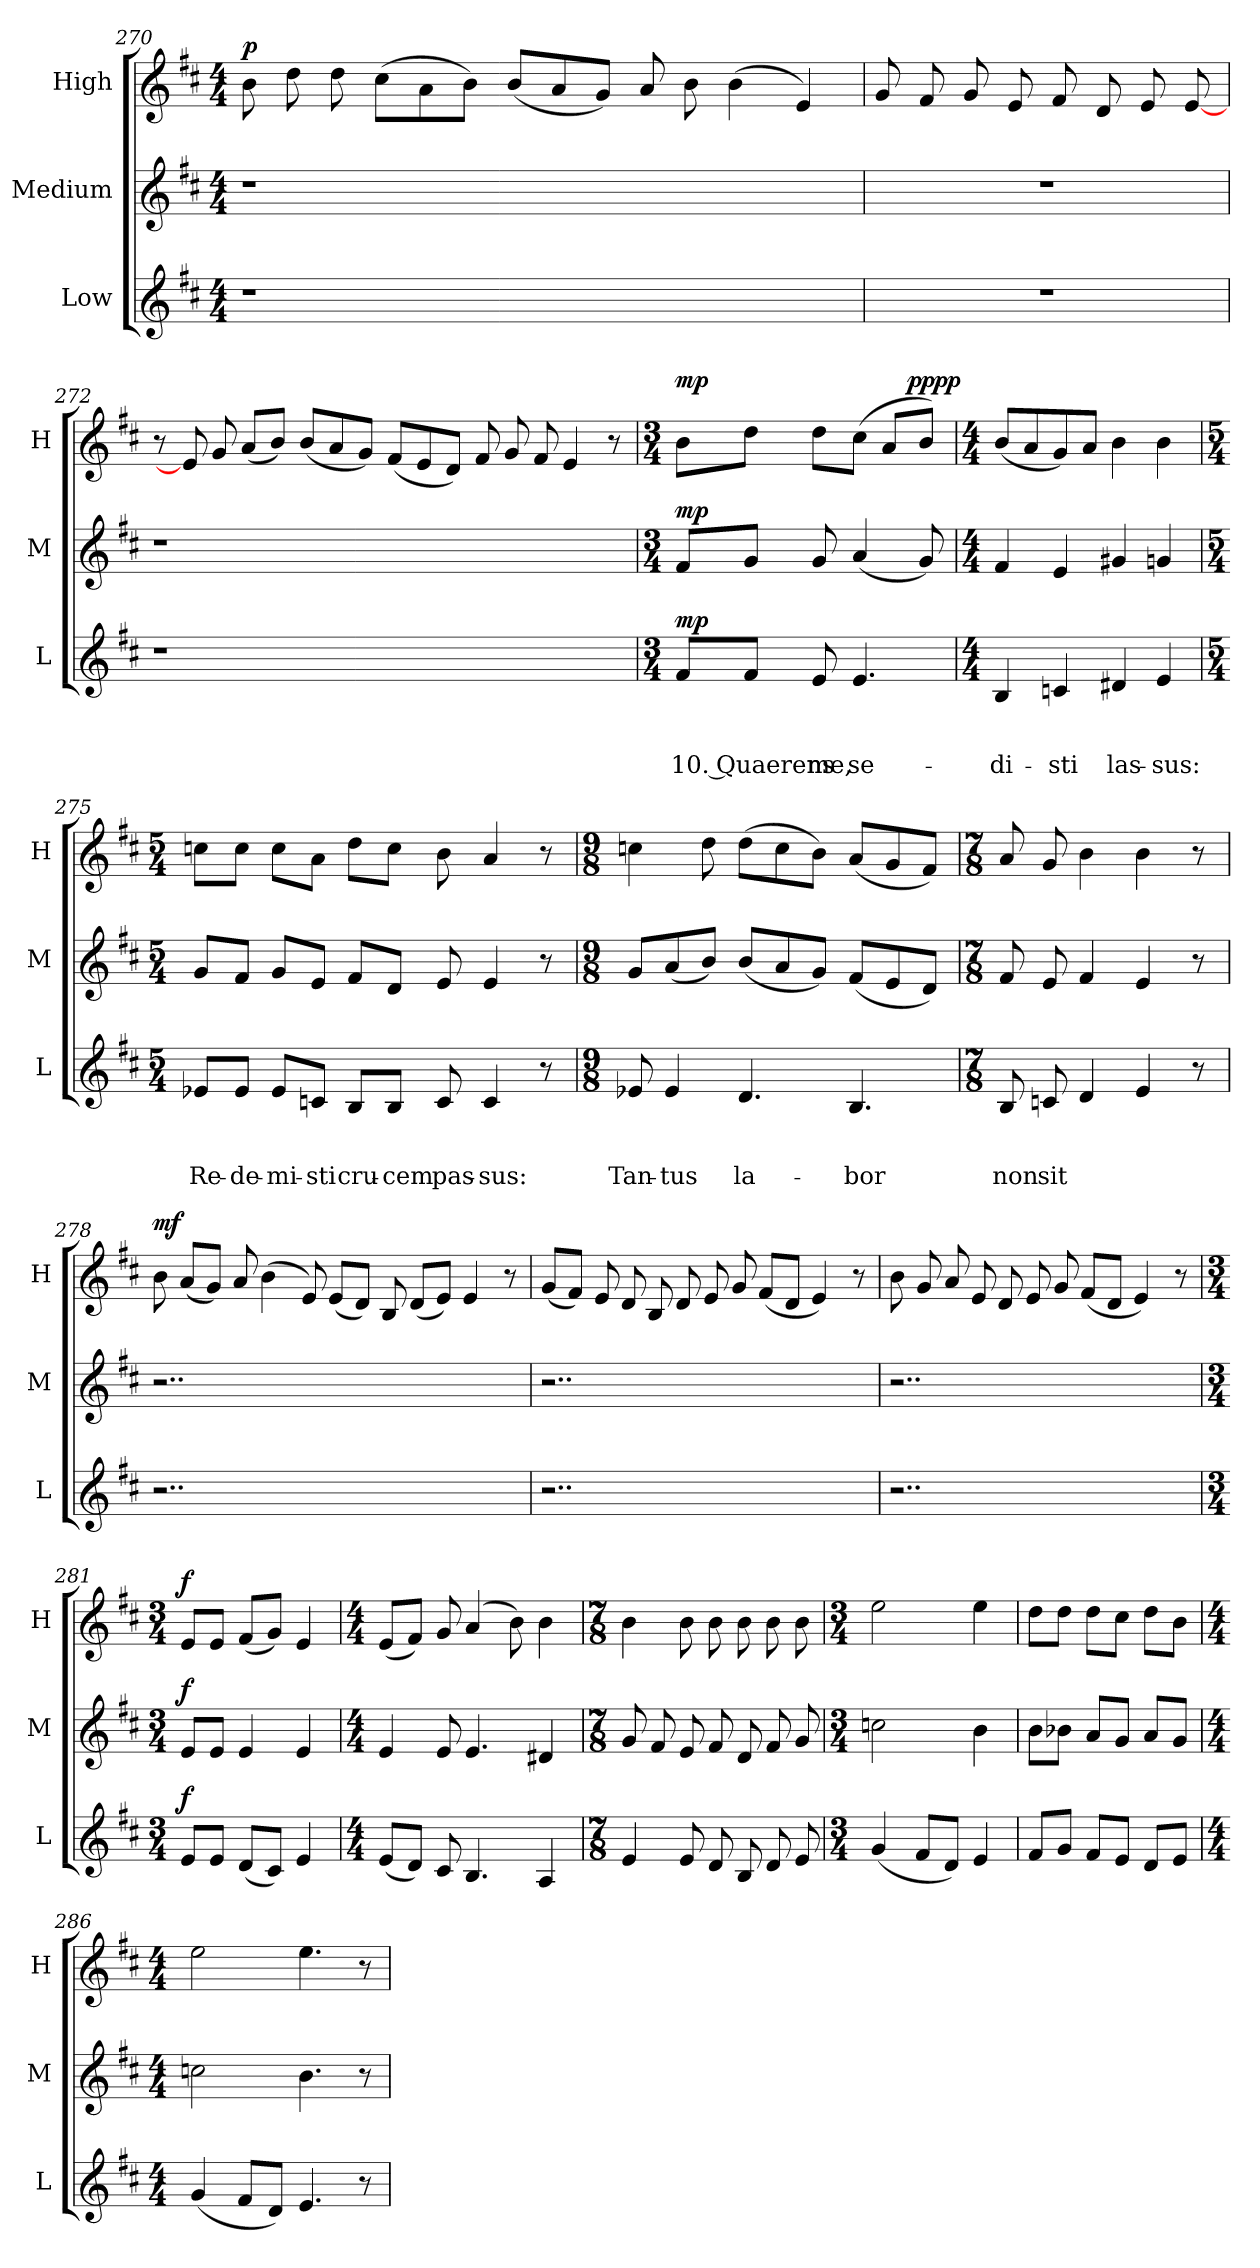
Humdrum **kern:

**kern	**text	**text	**text	**dynam	**kern	**dynam	**kern	**dynam
*part3	*part3	*part3	*part3	*part3	*part2	*part2	*part1	*part1
*staff3	*staff3	*staff3	*staff3	*staff3	*staff2	*staff2	*staff1	*staff1
*I"Low	*	*	*	*	*I"Medium	*	*I"High	*
*I'L	*	*	*	*	*I'M	*	*I'H	*
!!LO:LB:g=z
*clefG2	*	*	*	*	*clefG2	*	*clefG2	*
*k[f#c#]	*	*	*	*	*k[f#c#]	*	*k[f#c#]	*
*D:	*	*	*	*	*D:	*	*D:	*
*M4/4	*	*	*	*	*M4/4	*	*M4/4	*
=270	=270	=270	=270	=270	=270	=270	=270	=270
!	!	!	!	!	!	!	!	!LO:DY:a
1r	.	.	.	.	1r	.	8b\	p
.	.	.	.	.	.	.	8dd\	.
.	.	.	.	.	.	.	8dd\	.
.	.	.	.	.	.	.	(>8cc#\L	.
.	.	.	.	.	.	.	8a\	.
.	.	.	.	.	.	.	8b\J)	.
.	.	.	.	.	.	.	(<8b/L	.
.	.	.	.	.	.	.	8a/	.
2..ryy	.	.	.	.	2..ryy	.	8g/J)	.
.	.	.	.	.	.	.	8a/	.
.	.	.	.	.	.	.	8b\	.
.	.	.	.	.	.	.	(>4b\	.
.	.	.	.	.	.	.	4e/)	.
=271	=271	=271	=271	=271	=271	=271	=271	=271
1r	.	.	.	.	1r	.	8g/	.
.	.	.	.	.	.	.	8f#/	.
.	.	.	.	.	.	.	8g/	.
.	.	.	.	.	.	.	8e/	.
.	.	.	.	.	.	.	8f#/	.
.	.	.	.	.	.	.	8d/	.
.	.	.	.	.	.	.	8e/	.
.	.	.	.	.	.	.	[8e/	.
=272	=272	=272	=272	=272	=272	=272	=272	=272
1r	.	.	.	.	1r	.	8r	.
.	.	.	.	.	.	.	8e/]	.
.	.	.	.	.	.	.	8g/	.
.	.	.	.	.	.	.	(<8a/L	.
.	.	.	.	.	.	.	8b/J)	.
.	.	.	.	.	.	.	(<8b/L	.
.	.	.	.	.	.	.	8a/	.
.	.	.	.	.	.	.	8g/J)	.
1ryy	.	.	.	.	1ryy	.	(<8f#/L	.
.	.	.	.	.	.	.	8e/	.
.	.	.	.	.	.	.	8d/J)	.
.	.	.	.	.	.	.	8f#/	.
.	.	.	.	.	.	.	8g/	.
.	.	.	.	.	.	.	8f#/	.
.	.	.	.	.	.	.	4e/	.
8ryy	.	.	.	.	8ryy	.	8r	.
!!LO:LB:g=z
=273	=273	=273	=273	=273	=273	=273	=273	=273
*M3/4	*	*	*	*	*M3/4	*	*M3/4	*
!	!	!	!LO:LY:b:rj	!LO:DY:a	!	!LO:DY:a	!	!LO:DY:a
*	*	*	*	*	*	*	*^	*
8f#/L	.	.	10. Quaerens	mp	8f#/L	mp	8b\L	2ryy	mp
8f#/J	.	.	.	.	8g/J	.	8dd\J	.	.
!	!	!	!LO:LY:b	!	!	!	!	!	!
8e/	.	.	me,	.	8g/	.	8dd\L	.	.
!	!	!	!LO:LY:b	!	!	!	!	!	!
4.e/	.	.	se-	.	(<4a/	.	(>8cc#\J	.	.
.	.	.	.	.	.	.	8a/L	16.ryy	.
!	!	!	!	!	!	!	!	!	!LO:DY:a
.	.	.	.	.	.	.	.	8ryy	pppp
.	.	.	.	.	8g/)	.	8b/J)	.	.
.	.	.	.	.	.	.	.	32ryy	.
*	*	*	*	*	*	*	*v	*v	*
=274	=274	=274	=274	=274	=274	=274	=274	=274
*M4/4	*	*	*	*	*M4/4	*	*M4/4	*
*	*	*	*	*	*	*	*^	*
!	!	!	!LO:LY:b	!	!	!	!	!	!
*	*	*	*	*	*	*	*v	*v	*
4B/	.	.	-di-	.	4f#/	.	(<8b/L	.
.	.	.	.	.	.	.	8a/	.
!	!	!	!LO:LY:b:rj	!	!	!	!	!
4cn/	.	.	-sti	.	4e/	.	8g/)	.
.	.	.	.	.	.	.	8a/J	.
!	!	!	!LO:LY:b	!	!	!	!	!
4d#X/	.	.	las-	.	4g#X/	.	4b\	.
!	!	!	!LO:LY:b	!	!	!	!	!
4e/	.	.	-sus:	.	4gn/	.	4b\	.
=275	=275	=275	=275	=275	=275	=275	=275	=275
*M5/4	*	*	*	*	*M5/4	*	*M5/4	*
!	!	!	!LO:LY:b	!	!	!	!	!
8e-X/L	.	.	Re-	.	8g/L	.	8ccn\L	.
!	!	!	!LO:LY:b	!	!	!	!	!
8e-/J	.	.	-de-	.	8f#/J	.	8cc\J	.
!	!	!	!LO:LY:b	!	!	!	!	!
8e-/L	.	.	-mi-	.	8g/L	.	8cc\L	.
!	!	!	!LO:LY:b:rj	!	!	!	!	!
8cn/J	.	.	-sti	.	8e/J	.	8a\J	.
!	!	!	!LO:LY:b	!	!	!	!	!
8B/L	.	.	cru-	.	8f#/L	.	8dd\L	.
!	!	!	!LO:LY:b:rj	!	!	!	!	!
8B/J	.	.	-cem	.	8d/J	.	8cc\J	.
!	!	!	!LO:LY:b	!	!	!	!	!
8c/	.	.	pas-	.	8e/	.	8b\	.
!	!	!	!LO:LY:b	!	!	!	!	!
4c/	.	.	-sus:	.	4e/	.	4a/	.
8r	.	.	.	.	8r	.	8r	.
=276	=276	=276	=276	=276	=276	=276	=276	=276
*M9/8	*	*	*	*	*M9/8	*	*M9/8	*
!	!	!	!LO:LY:b	!	!	!	!	!
8e-X/	.	.	Tan-	.	8g/L	.	4ccn\	.
!	!	!	!LO:LY:b:rj	!	!	!	!	!
4e-/	.	.	-tus	.	(<8a/	.	.	.
.	.	.	.	.	8b/J)	.	8dd\	.
!	!	!	!LO:LY:b	!	!	!	!	!
4.d/	.	.	la-	.	(<8b/L	.	(>8dd\L	.
.	.	.	.	.	8a/	.	8cc\	.
.	.	.	.	.	8g/J)	.	8b\J)	.
!	!	!	!LO:LY:b	!	!	!	!	!
4.B/	.	.	-bor	.	(<8f#/L	.	(<8a/L	.
.	.	.	.	.	8e/	.	8g/	.
.	.	.	.	.	8d/J)	.	8f#/J)	.
=277	=277	=277	=277	=277	=277	=277	=277	=277
*M7/8	*	*	*	*	*M7/8	*	*M7/8	*
!	!	!	!LO:LY:b	!	!	!	!	!
8B/	.	.	non	.	8f#/	.	8a/	.
!	!	!	!LO:LY:b	!	!	!	!	!
8cn/	.	.	sit	.	8e/	.	8g/	.
4d/	.	.	.	.	4f#/	.	4b\	.
4e/	.	.	.	.	4e/	.	4b\	.
8r	.	.	.	.	8r	.	8r	.
!!LO:LB:g=z
=278	=278	=278	=278	=278	=278	=278	=278	=278
!	!	!	!	!	!	!	!	!LO:DY:a
2..r	.	.	.	.	2..r	.	8b\	mf
.	.	.	.	.	.	.	(<8a/L	.
.	.	.	.	.	.	.	8g/J)	.
.	.	.	.	.	.	.	8a/	.
.	.	.	.	.	.	.	(>4b\	.
.	.	.	.	.	.	.	8e/)	.
1ryy	.	.	.	.	1ryy	.	(<8e/L	.
.	.	.	.	.	.	.	8d/J)	.
.	.	.	.	.	.	.	8B/	.
.	.	.	.	.	.	.	(<8d/L	.
.	.	.	.	.	.	.	8e/J)	.
.	.	.	.	.	.	.	4e/	.
.	.	.	.	.	.	.	8r	.
=279	=279	=279	=279	=279	=279	=279	=279	=279
2..r	.	.	.	.	2..r	.	(<8g/L	.
.	.	.	.	.	.	.	8f#/J)	.
.	.	.	.	.	.	.	8e/	.
.	.	.	.	.	.	.	8d/	.
.	.	.	.	.	.	.	8B/	.
.	.	.	.	.	.	.	8d/	.
.	.	.	.	.	.	.	8e/	.
2.ryy	.	.	.	.	2.ryy	.	8g/	.
.	.	.	.	.	.	.	(<8f#/L	.
.	.	.	.	.	.	.	8d/J	.
.	.	.	.	.	.	.	4e/)	.
.	.	.	.	.	.	.	8r	.
=280	=280	=280	=280	=280	=280	=280	=280	=280
2..r	.	.	.	.	2..r	.	8b\	.
.	.	.	.	.	.	.	8g/	.
.	.	.	.	.	.	.	8a/	.
.	.	.	.	.	.	.	8e/	.
.	.	.	.	.	.	.	8d/	.
.	.	.	.	.	.	.	8e/	.
.	.	.	.	.	.	.	8g/	.
2ryy	.	.	.	.	2ryy	.	(<8f#/L	.
.	.	.	.	.	.	.	8d/J	.
.	.	.	.	.	.	.	4e/)	.
8ryy	.	.	.	.	8ryy	.	8r	.
!!LO:LB:g=z
=281	=281	=281	=281	=281	=281	=281	=281	=281
*M3/4	*	*	*	*	*M3/4	*	*M3/4	*
!	!	!	!	!LO:DY:a	!	!LO:DY:a	!	!LO:DY:a
8e/L	.	.	.	f	8e/L	f	8e/L	f
8e/J	.	.	.	.	8e/J	.	8e/J	.
(<8d/L	.	.	.	.	4e/	.	(<8f#/L	.
8c#/J)	.	.	.	.	.	.	8g/J)	.
4e/	.	.	.	.	4e/	.	4e/	.
=282	=282	=282	=282	=282	=282	=282	=282	=282
*M4/4	*	*	*	*	*M4/4	*	*M4/4	*
(<8e/L	.	.	.	.	4e/	.	(<8e/L	.
8d/J)	.	.	.	.	.	.	8f#/J)	.
8c#/	.	.	.	.	8e/	.	8g/	.
4.B/	.	.	.	.	4.e/	.	(4a/	.
.	.	.	.	.	.	.	8b\)	.
4A/	.	.	.	.	4d#X/	.	4b\	.
=283	=283	=283	=283	=283	=283	=283	=283	=283
*M7/8	*	*	*	*	*M7/8	*	*M7/8	*
4e/	.	.	.	.	8g/	.	4b\	.
.	.	.	.	.	8f#/	.	.	.
8e/	.	.	.	.	8e/	.	8b\	.
8d/	.	.	.	.	8f#/	.	8b\	.
8B/	.	.	.	.	8d/	.	8b\	.
8d/	.	.	.	.	8f#/	.	8b\	.
8e/	.	.	.	.	8g/	.	8b\	.
=284	=284	=284	=284	=284	=284	=284	=284	=284
*M3/4	*	*	*	*	*M3/4	*	*M3/4	*
(<4g/	.	.	.	.	2ccn\	.	2ee\	.
8f#/L	.	.	.	.	.	.	.	.
8d/J)	.	.	.	.	.	.	.	.
4e/	.	.	.	.	4b\	.	4ee\	.
=285	=285	=285	=285	=285	=285	=285	=285	=285
8f#/L	.	.	.	.	8b\L	.	8dd\L	.
8g/J	.	.	.	.	8b-X\J	.	8dd\J	.
8f#/L	.	.	.	.	8a/L	.	8dd\L	.
8e/J	.	.	.	.	8g/J	.	8cc#\J	.
8d/L	.	.	.	.	8a/L	.	8dd\L	.
8e/J	.	.	.	.	8g/J	.	8b\J	.
=286	=286	=286	=286	=286	=286	=286	=286	=286
*M4/4	*	*	*	*	*M4/4	*	*M4/4	*
(<4g/	.	.	.	.	2ccn\	.	2ee\	.
8f#/L	.	.	.	.	.	.	.	.
8d/J)	.	.	.	.	.	.	.	.
4.e/	.	.	.	.	4.b\	.	4.ee\	.
8r	.	.	.	.	8r	.	8r	.
=	=	=	=	=	=	=	=	=
*-	*-	*-	*-	*-	*-	*-	*-	*-
